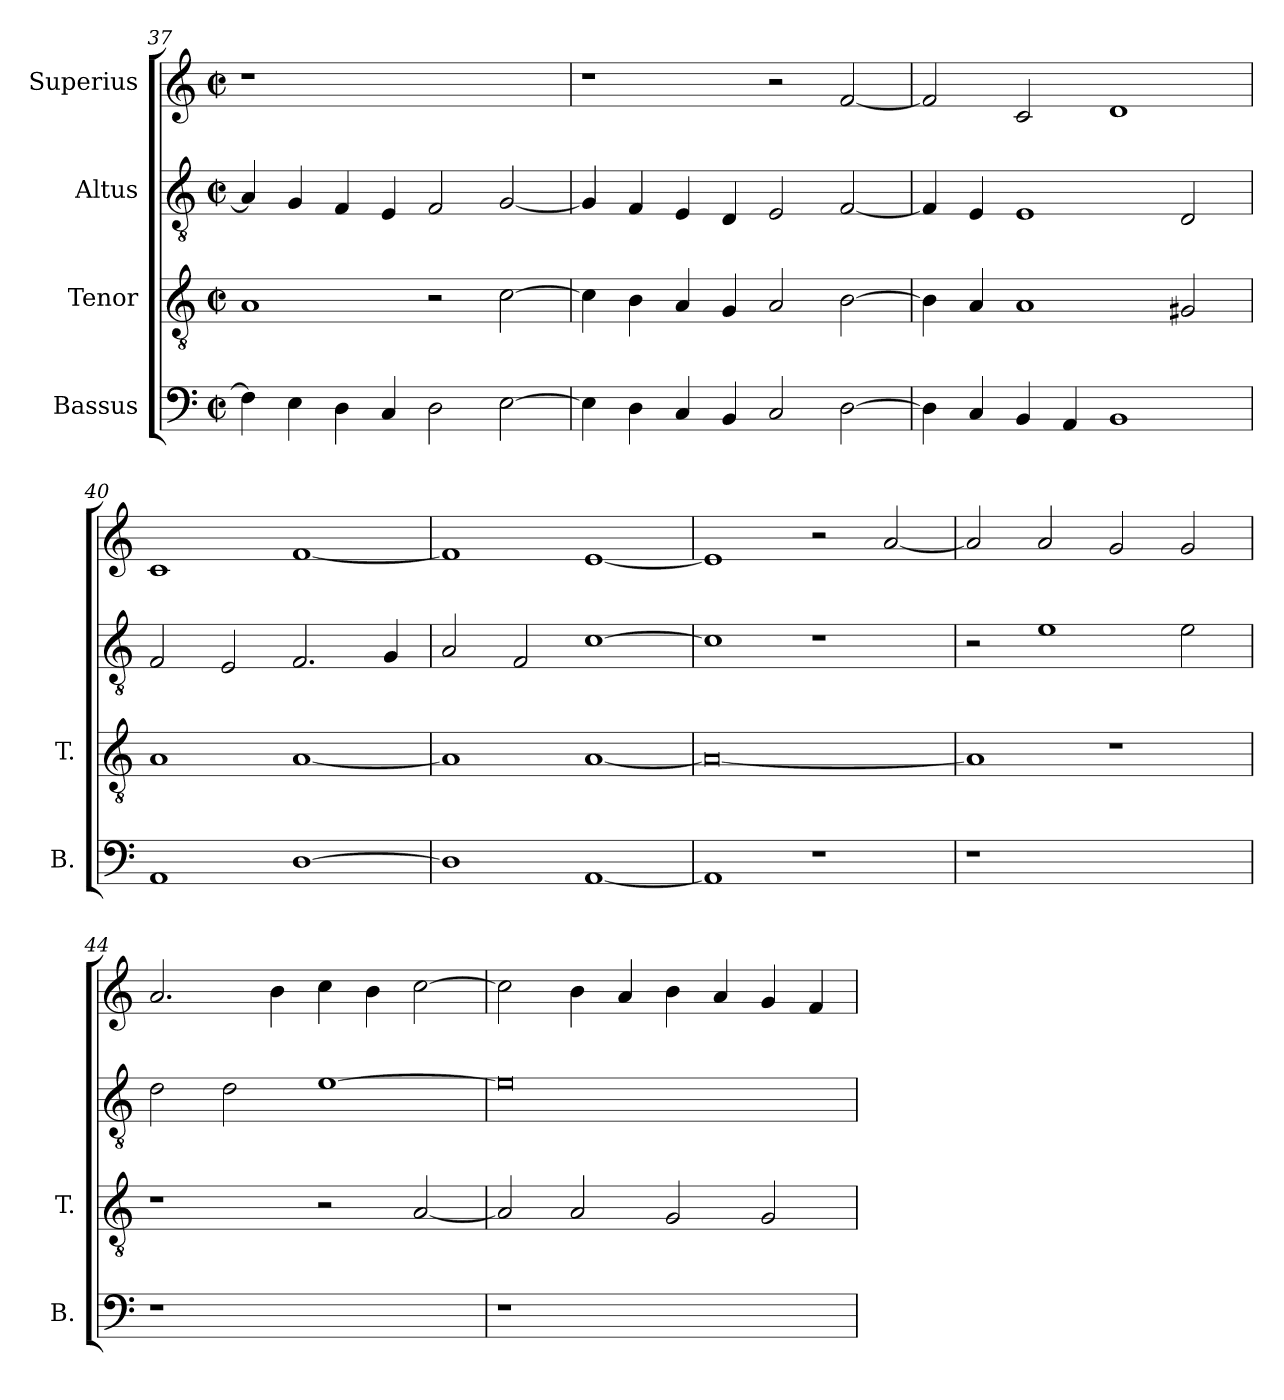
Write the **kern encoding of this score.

**kern	**kern	**kern	**kern
*part4	*part3	*part2	*part1
*staff4	*staff3	*staff2	*staff1
*I"Bassus	*I"Tenor	*I"Altus	*I"Superius
*I'B.	*I'T.	*	*
*clefF4	*clefGv2	*clefGv2	*clefG2
*	*ITrd7c12	*ITrd7c12	*
*k[]	*k[]	*k[]	*k[]
*C:	*C:	*C:	*C:
*M2/2	*M2/2	*M2/2	*M2/2
*met(c|)	*met(c|)	*met(c|)	*met(c|)
=37	=37	=37	=37
!	!	!	!LO:N:vis=1
4Fi\]	1AAi	4AAi/]	1r
4Ei\	.	4GGi/	.
4Di\	.	4FFi/	.
4Ci/	.	4EEi/	.
2Di\	2r	2FFi/	1ryy
[>2Ei\	[>2Ci\	[<2GGi/	.
!!LO:LB:g=z
=38	=38	=38	=38
4Ei\]	4Ci\]	4GGi/]	1r
4Di\	4BBi\	4FFi/	.
4Ci/	4AAi/	4EEi/	.
4BBi/	4GGi/	4DDi/	.
2Ci/	2AAi/	2EEi/	2r
[>2Di\	[>2BBi\	[<2FFi/	[<2fi/
=39	=39	=39	=39
4Di\]	4BBi\]	4FFi/]	2fi/]
4Ci/	4AAi/	4EEi/	.
4BBi/	1AAi	1EEi	2ci/
4AAi/	.	.	.
1BBi	.	.	1di
.	2GG#Xi/	2DDi/	.
=40	=40	=40	=40
1AAi	1AAi	2FFi/	1ci
.	.	2EEi/	.
[>1Di	[<1AAi	2.FFi/	[<1fi
.	.	4GGi/	.
=41	=41	=41	=41
1Di]	1AAi]	2AAi/	1fi]
.	.	2FFi/	.
[<1AAi	[<1AAi	[>1Ci	[<1ei
=42	=42	=42	=42
1AAi]	0AAi_<	1Ci]	1ei]
1r	.	1r	2r
.	.	.	[<2ai/
!!LO:PB:g=z
=43	=43	=43	=43
!LO:N:vis=1	!	!	!
1r	1AAi]	2r	2ai/]
.	.	1Ei	2ai/
1ryy	1r	.	2gi/
.	.	2Ei\	2gi/
=44	=44	=44	=44
!LO:N:vis=1	!	!	!
1r	1r	2Di\	2.ai/
.	.	2Di\	.
.	.	.	4bi\
1ryy	2r	[>1Ei	4cci\
.	.	.	4bi\
.	[<2AAi/	.	[>2cci\
=45	=45	=45	=45
!LO:N:vis=1	!	!	!
1r	2AAi/]	0Ei]	2cci\]
.	2AAi/	.	4bi\
.	.	.	4ai/
1ryy	2GGi/	.	4bi\
.	.	.	4ai/
.	2GGi/	.	4gi/
.	.	.	4fi/
=	=	=	=
*-	*-	*-	*-
